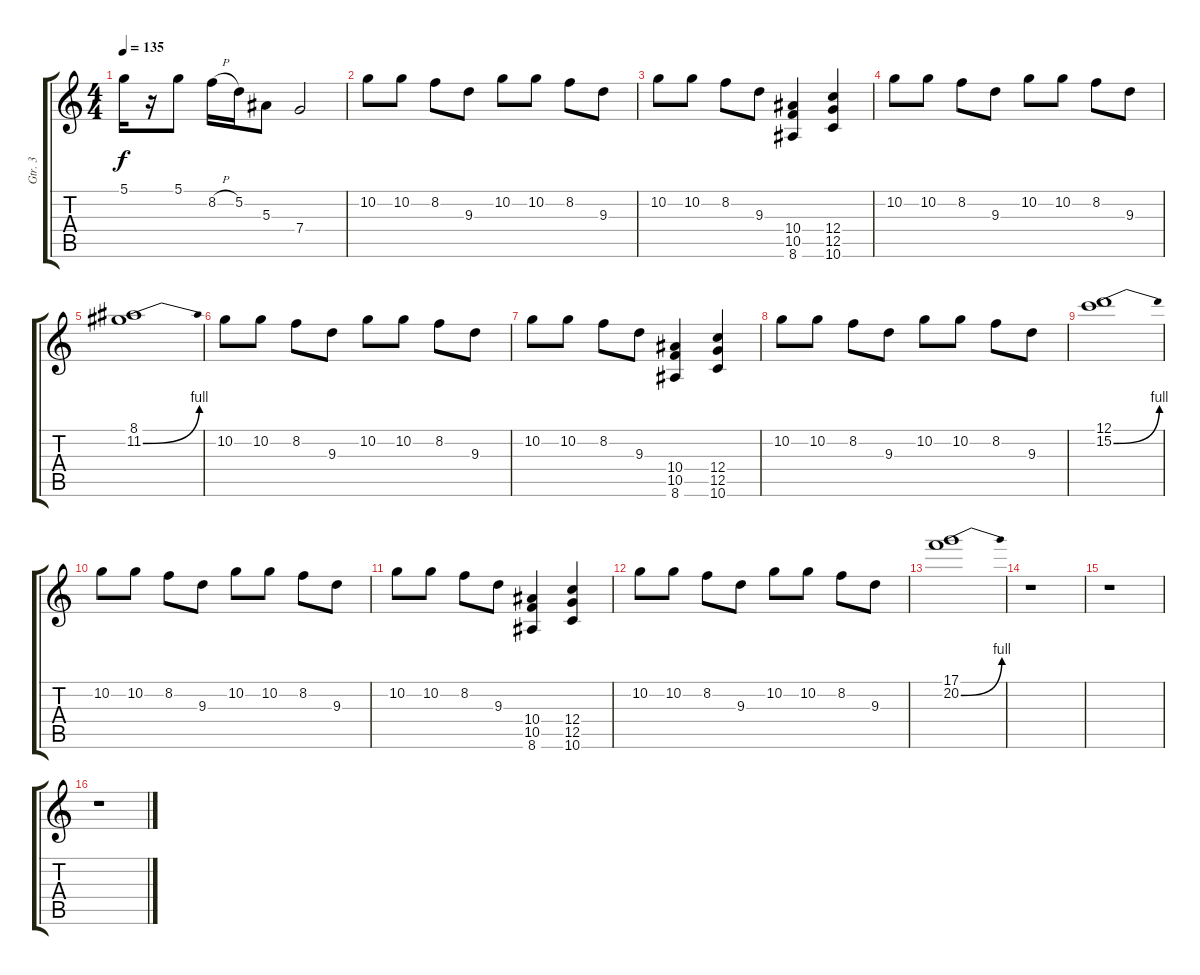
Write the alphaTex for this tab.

\track ("Gtr. 3" "Gtr. 3") {instrument distortionguitar}
\staff {score tabs}
\tuning (D4 A3 F3 C3 G2 D2) {hide}
\ts (4 4)
\tempo 135
\clef g2
\ks c
5.1.16{dy f} r.16 5.1.8 8.2{h}.16 5.2.16 5.3.8 7.4.2 |
10.2.8 10.2.8 8.2.8 9.3.8 10.2.8 10.2.8 8.2.8 9.3.8 |
10.2.8 10.2.8 8.2.8 9.3.8 (10.4 10.5 8.6).4 (12.4 12.5 10.6).4 |
10.2.8 10.2.8 8.2.8 9.3.8 10.2.8 10.2.8 8.2.8 9.3.8 |
(8.1 11.2{be (bend 0 0 60 4)}).1 |
10.2.8 10.2.8 8.2.8 9.3.8 10.2.8 10.2.8 8.2.8 9.3.8 |
10.2.8 10.2.8 8.2.8 9.3.8 (10.4 10.5 8.6).4 (12.4 12.5 10.6).4 |
10.2.8 10.2.8 8.2.8 9.3.8 10.2.8 10.2.8 8.2.8 9.3.8 |
(12.1 15.2{be (bend 0 0 60 4)}).1 |
10.2.8 10.2.8 8.2.8 9.3.8 10.2.8 10.2.8 8.2.8 9.3.8 |
10.2.8 10.2.8 8.2.8 9.3.8 (10.4 10.5 8.6).4 (12.4 12.5 10.6).4 |
10.2.8 10.2.8 8.2.8 9.3.8 10.2.8 10.2.8 8.2.8 9.3.8 |
(17.1 20.2{be (bend 0 0 60 4)}).1 |
r.1 |
r.1 |
r.1
